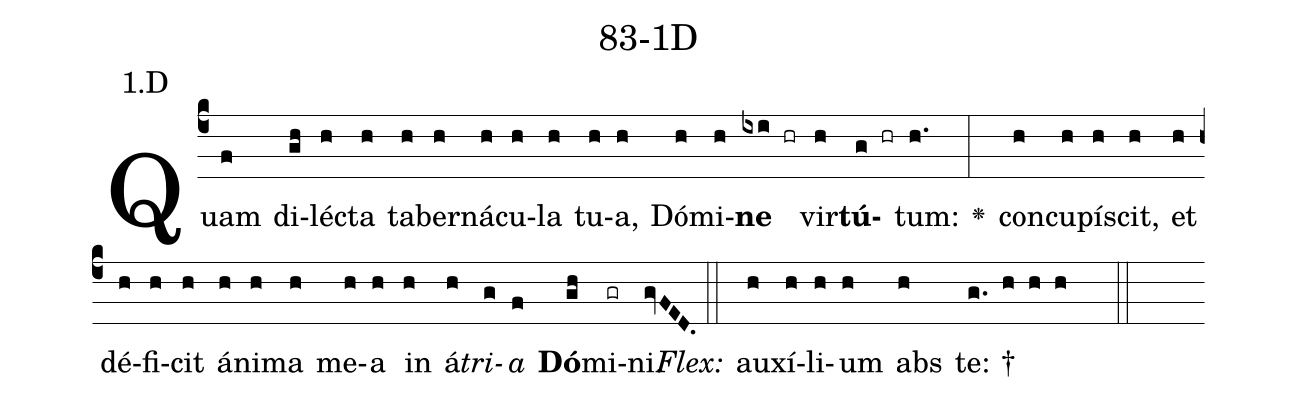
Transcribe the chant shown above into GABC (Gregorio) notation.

name: 83-1D;
annotation: 1.D;
%%
(c4)Quam(f) di(gh)léc(h)ta(h) ta(h)ber(h)ná(h)cu(h)la(h) tu(h)a,(h) Dó(h)mi(h)<b>ne</b>(ixi hr) vir(h)<b>tú</b>(g hr)tum:(h.) <v>\greheightstar</v>(:) con(h)cu(h)pí(h)scit,(h) et(h) dé(h)fi(h)cit(h) á(h)ni(h)ma(h) me(h)a(h) in(h) á(h)<i>tri</i>(g)<i>a</i>(f) <b>Dó</b>(gh)mi(gr)ni.(gvFED.) (::)
<i>Flex:</i>()  au(h)xí(h)li(h)um(h) abs(h) te: †(g. h h h  ::)

%E(h) u(h) o(g) u(f) a(gh) e.(gvFED.) (::)
